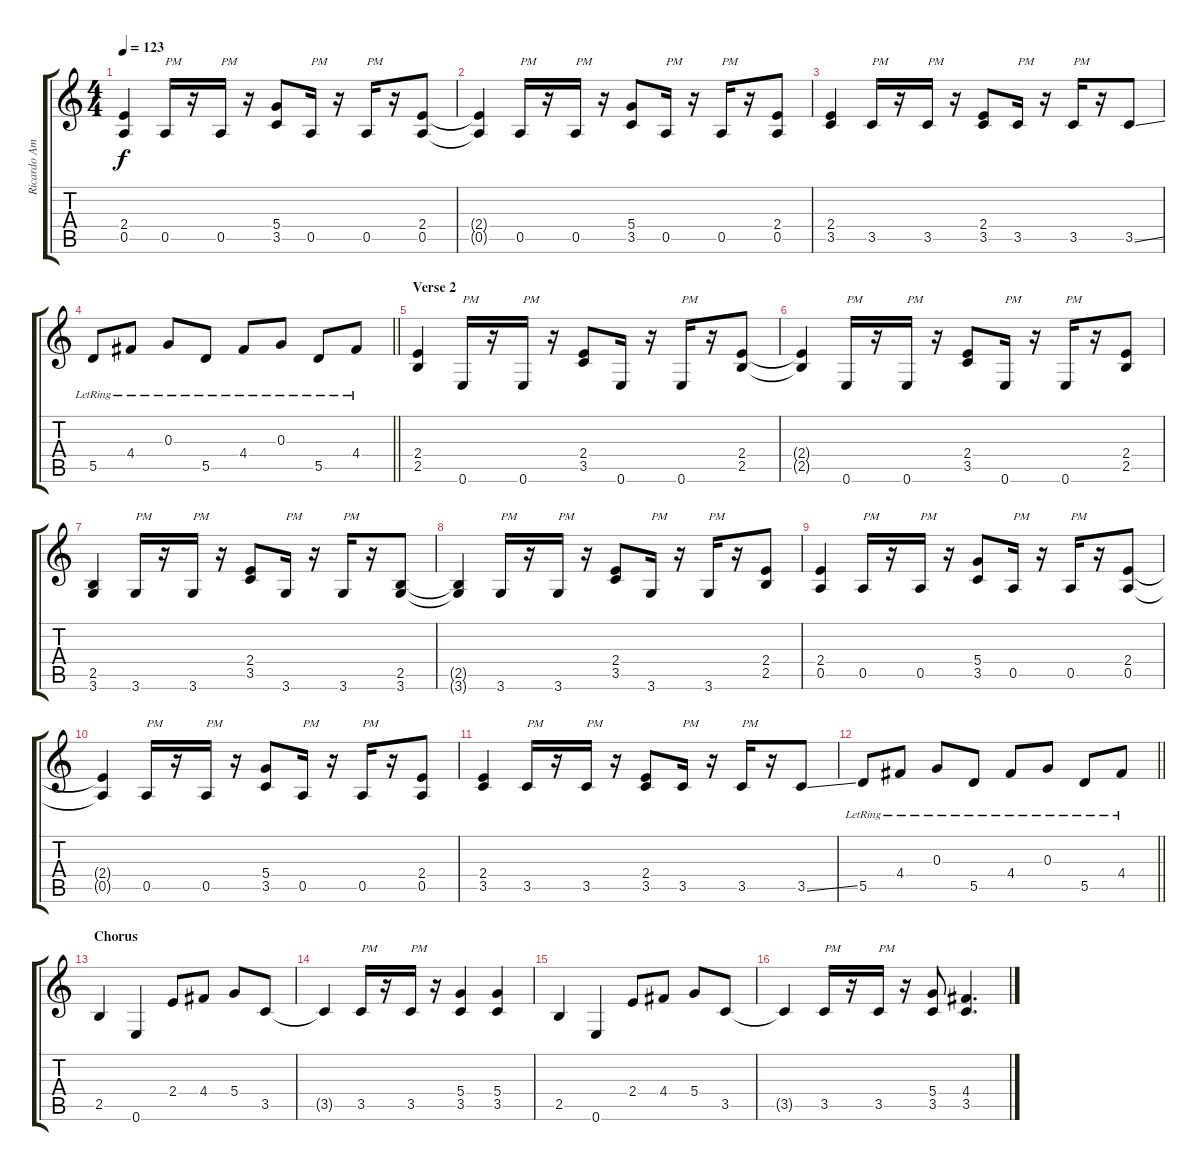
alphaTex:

\track ("Ricardo Amorim (Electric Guitar 1)" "Ricardo Am") {instrument distortionguitar}
\staff {score tabs}
\tuning (E4 B3 G3 D3 A2 E2) {hide}
\ts (4 4)
\tempo 123
\clef g2
\ks c
(2.4 0.5).4{dy f} 0.5.16{txt "PM"} r.16 0.5.16{txt "PM"} r.16 (5.4 3.5).8 0.5.16{txt "PM"} r.16 0.5.16{txt "PM"} r.16 (2.4 0.5).8 |
(2.4{t} 0.5{t}).4 0.5.16{txt "PM"} r.16 0.5.16{txt "PM"} r.16 (5.4 3.5).8 0.5.16{txt "PM"} r.16 0.5.16{txt "PM"} r.16 (2.4 0.5).8 |
(2.4 3.5).4 3.5.16{txt "PM"} r.16 3.5.16{txt "PM"} r.16 (2.4 3.5).8 3.5.16{txt "PM"} r.16 3.5.16{txt "PM"} r.16 3.5{ss}.8 |
\barLineRight lightlight
5.5{lr}.8 4.4{lr}.8 0.3{lr}.8 5.5{lr}.8 4.4{lr}.8 0.3{lr}.8 5.5{lr}.8 4.4{lr}.8 |
\section ("" "Verse 2")
(2.4 2.5).4 0.6.16{txt "PM"} r.16 0.6.16{txt "PM"} r.16 (2.4 3.5).8 0.6.16{txt ""} r.16 0.6.16{txt "PM"} r.16 (2.4 2.5).8 |
(2.4{t} 2.5{t}).4 0.6.16{txt "PM"} r.16 0.6.16{txt "PM"} r.16 (2.4 3.5).8 0.6.16{txt "PM"} r.16 0.6.16{txt "PM"} r.16 (2.4 2.5).8 |
(2.5 3.6).4 3.6.16{txt "PM"} r.16 3.6.16{txt "PM"} r.16 (2.4 3.5).8 3.6.16{txt "PM"} r.16 3.6.16{txt "PM"} r.16 (2.5 3.6).8 |
(2.5{t} 3.6{t}).4 3.6.16{txt "PM"} r.16 3.6.16{txt "PM"} r.16 (2.4 3.5).8 3.6.16{txt "PM"} r.16 3.6.16{txt "PM"} r.16 (2.4 2.5).8 |
(2.4 0.5).4 0.5.16{txt "PM"} r.16 0.5.16{txt "PM"} r.16 (5.4 3.5).8 0.5.16{txt "PM"} r.16 0.5.16{txt "PM"} r.16 (2.4 0.5).8 |
(2.4{t} 0.5{t}).4 0.5.16{txt "PM"} r.16 0.5.16{txt "PM"} r.16 (5.4 3.5).8 0.5.16{txt "PM"} r.16 0.5.16{txt "PM"} r.16 (2.4 0.5).8 |
(2.4 3.5).4 3.5.16{txt "PM"} r.16 3.5.16{txt "PM"} r.16 (2.4 3.5).8 3.5.16{txt "PM"} r.16 3.5.16{txt "PM"} r.16 3.5{ss}.8 |
\barLineRight lightlight
5.5{lr}.8 4.4{lr}.8 0.3{lr}.8 5.5{lr}.8 4.4{lr}.8 0.3{lr}.8 5.5{lr}.8 4.4{lr}.8 |
\section ("" "Chorus")
2.5.4 0.6.4 2.4.8 4.4.8 5.4.8 3.5.8 |
3.5{t}.4 3.5.16{txt "PM"} r.16 3.5.16{txt "PM"} r.16 (5.4 3.5).4 (5.4 3.5).4 |
2.5.4 0.6.4 2.4.8 4.4.8 5.4.8 3.5.8 |
3.5{t}.4 3.5.16{txt "PM"} r.16 3.5.16{txt "PM"} r.16 (5.4 3.5).8 (4.4 3.5{ss}).4{d}
